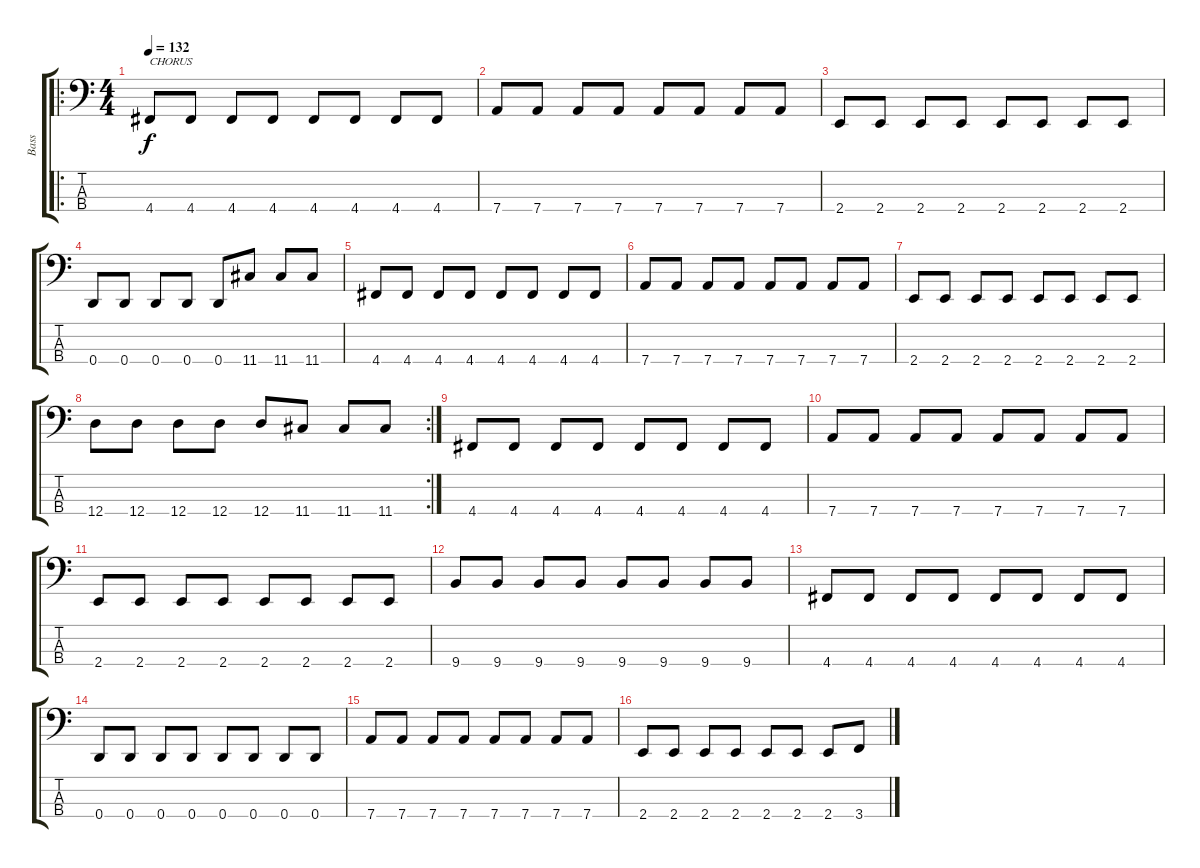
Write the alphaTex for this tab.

\track ("Bass" "Bass") {instrument electricbasspick}
\staff {score tabs}
\tuning (G2 D2 A1 D1) {hide}
\ro
\ts (4 4)
\tempo 132
\clef f4
\ks c
4.4.8{txt "CHORUS" dy f} 4.4.8 4.4.8 4.4.8 4.4.8 4.4.8 4.4.8 4.4.8 |
7.4.8 7.4.8 7.4.8 7.4.8 7.4.8 7.4.8 7.4.8 7.4.8 |
2.4.8 2.4.8 2.4.8 2.4.8 2.4.8 2.4.8 2.4.8 2.4.8 |
0.4.8 0.4.8 0.4.8 0.4.8 0.4.8 11.4.8 11.4.8 11.4.8 |
4.4.8 4.4.8 4.4.8 4.4.8 4.4.8 4.4.8 4.4.8 4.4.8 |
7.4.8 7.4.8 7.4.8 7.4.8 7.4.8 7.4.8 7.4.8 7.4.8 |
2.4.8 2.4.8 2.4.8 2.4.8 2.4.8 2.4.8 2.4.8 2.4.8 |
\rc 2
12.4.8 12.4.8 12.4.8 12.4.8 12.4.8 11.4.8 11.4.8 11.4.8 |
4.4.8 4.4.8 4.4.8 4.4.8 4.4.8 4.4.8 4.4.8 4.4.8 |
7.4.8 7.4.8 7.4.8 7.4.8 7.4.8 7.4.8 7.4.8 7.4.8 |
2.4.8 2.4.8 2.4.8 2.4.8 2.4.8 2.4.8 2.4.8 2.4.8 |
9.4.8 9.4.8 9.4.8 9.4.8 9.4.8 9.4.8 9.4.8 9.4.8 |
4.4.8 4.4.8 4.4.8 4.4.8 4.4.8 4.4.8 4.4.8 4.4.8 |
0.4.8 0.4.8 0.4.8 0.4.8 0.4.8 0.4.8 0.4.8 0.4.8 |
7.4.8 7.4.8 7.4.8 7.4.8 7.4.8 7.4.8 7.4.8 7.4.8 |
2.4.8 2.4.8 2.4.8 2.4.8 2.4.8 2.4.8 2.4.8 3.4.8
